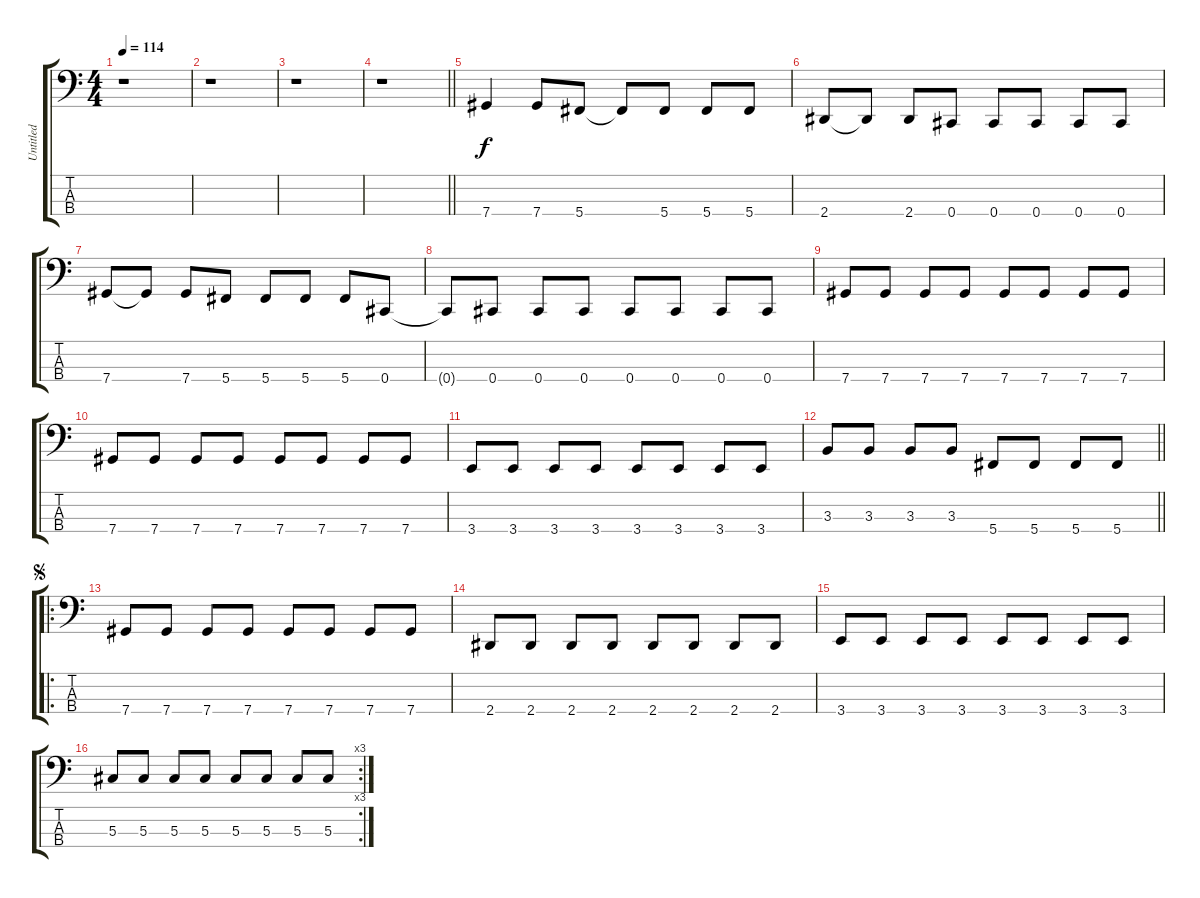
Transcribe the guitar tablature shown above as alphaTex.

\track ("Untitled" "Untitled") {instrument electricbassfinger}
\staff {score tabs}
\tuning (Gb2 Db2 Ab1 Db1) {hide}
\ts (4 4)
\tempo 114
\clef f4
\ks c
r.1{dy f instrument electricbassfinger} |
r.1 |
r.1 |
\barLineRight lightlight
r.1 |
7.4.4 7.4.8 5.4.8 5.4{t}.8 5.4.8 5.4.8 5.4.8 |
2.4.8 2.4{t}.8 2.4.8 0.4.8 0.4.8 0.4.8 0.4.8 0.4.8 |
7.4.8 7.4{t}.8 7.4.8 5.4.8 5.4.8 5.4.8 5.4.8 0.4.8 |
0.4{t}.8 0.4.8 0.4.8 0.4.8 0.4.8 0.4.8 0.4.8 0.4.8 |
7.4.8 7.4.8 7.4.8 7.4.8 7.4.8 7.4.8 7.4.8 7.4.8 |
7.4.8 7.4.8 7.4.8 7.4.8 7.4.8 7.4.8 7.4.8 7.4.8 |
3.4.8 3.4.8 3.4.8 3.4.8 3.4.8 3.4.8 3.4.8 3.4.8 |
\barLineRight lightlight
3.3.8 3.3.8 3.3.8 3.3.8 5.4.8 5.4.8 5.4.8 5.4.8 |
\ro
\jump segno
7.4.8 7.4.8 7.4.8 7.4.8 7.4.8 7.4.8 7.4.8 7.4.8 |
2.4.8 2.4.8 2.4.8 2.4.8 2.4.8 2.4.8 2.4.8 2.4.8 |
3.4.8 3.4.8 3.4.8 3.4.8 3.4.8 3.4.8 3.4.8 3.4.8 |
\rc 3
5.3.8 5.3.8 5.3.8 5.3.8 5.3.8 5.3.8 5.3.8 5.3.8
